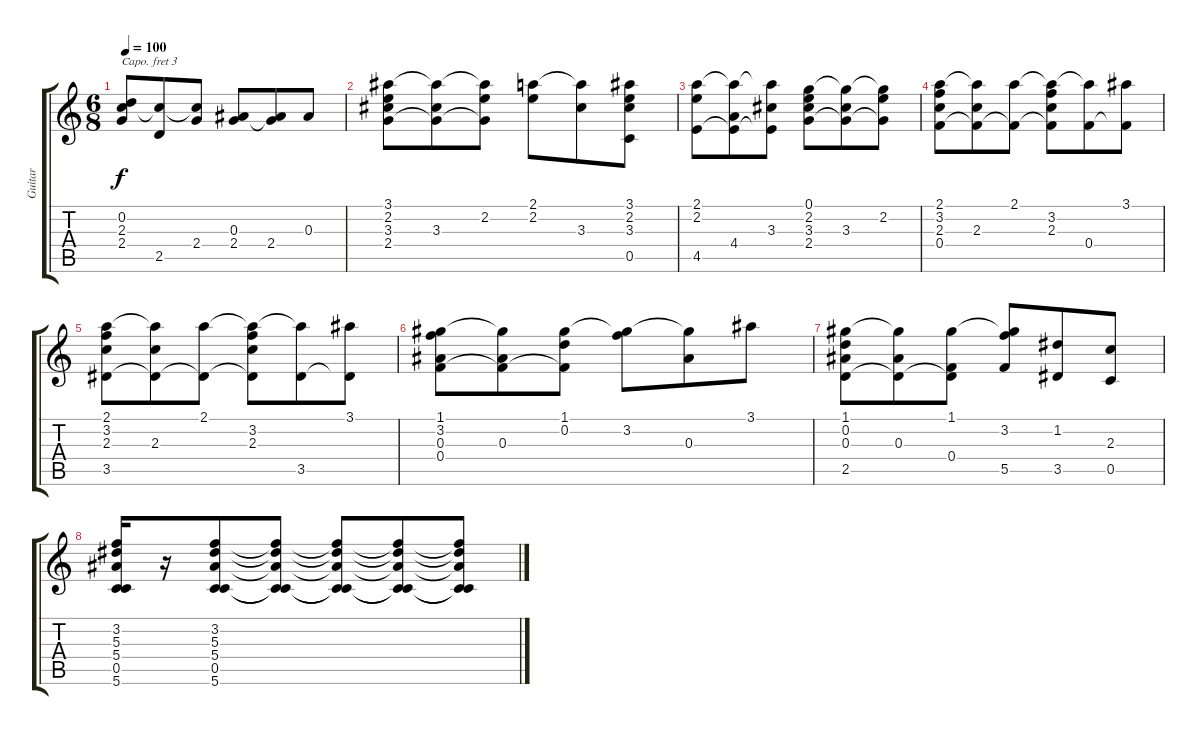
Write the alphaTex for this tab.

\track ("Guitar" "Guitar") {instrument acousticguitarsteel}
\staff {score tabs}
\capo 3
\tuning (E4 B3 G3 D3 A2 E2) {hide}
\ts (6 8)
\tempo 100
\clef g2
\ks c
(0.2{t} 2.3 2.4).8{dy f} (2.3{t} 2.5).8 (2.3{t} 2.4).8 (0.3 2.4).8 (0.3{t} 2.4).8 0.3.8 |
(3.1 2.2 3.3 2.4).8 (3.1{t} 3.3 2.4{t}).8 (3.1{t} 2.2 2.4{t}).8 (2.1 2.2).8 (2.1{t} 3.3).8 (3.1 2.2 3.3 0.5).8 |
(2.1 2.2 4.5).8 (2.1{t} 4.4 4.5{t}).8 (2.1{t} 3.3 4.5{t}).8 (0.1 2.2 3.3 2.4).8 (0.1{t} 3.3 2.4{t}).8 (0.1{t} 2.2 2.4{t}).8 |
(2.1 3.2 2.3 0.4).8 (2.1{t} 2.3 0.4{t}).8 (2.1 0.4{t}).8 (2.1{t} 3.2 2.3 0.4{t}).8 (2.1{t} 0.4).8 (3.1 0.4{t}).8 |
(2.1 3.2 2.3 3.5).8 (2.1{t} 2.3 3.5{t}).8 (2.1 3.5{t}).8 (2.1{t} 3.2 2.3 3.5{t}).8 (2.1{t} 3.5).8 (3.1 3.5{t}).8 |
(1.1 3.2 0.3 0.4).8 (1.1{t} 0.3 0.4{t}).8 (1.1 0.2 0.4{t}).8 (1.1{t} 3.2).8 (1.1{t} 0.3).8 3.1.8 |
(1.1 0.2 0.3 2.5).8 (1.1{t} 0.3 2.5{t}).8 (1.1 0.4 2.5{t}).8 (1.1{t} 3.2 5.5).8 (1.2 3.5).8 (2.3 0.5).8 |
(3.2 5.3 5.4 0.5 5.6).16 r.16 (3.2 5.3 5.4 0.5 5.6).8 (3.2{t} 5.3{t} 5.4{t} 0.5{t} 5.6{t}).8 (3.2{t} 5.3{t} 5.4{t} 0.5{t} 5.6{t}).8 (3.2{t} 5.3{t} 5.4{t} 0.5{t} 5.6{t}).8 (3.2{t} 5.3{t} 5.4{t} 0.5{t} 5.6{t}).8
